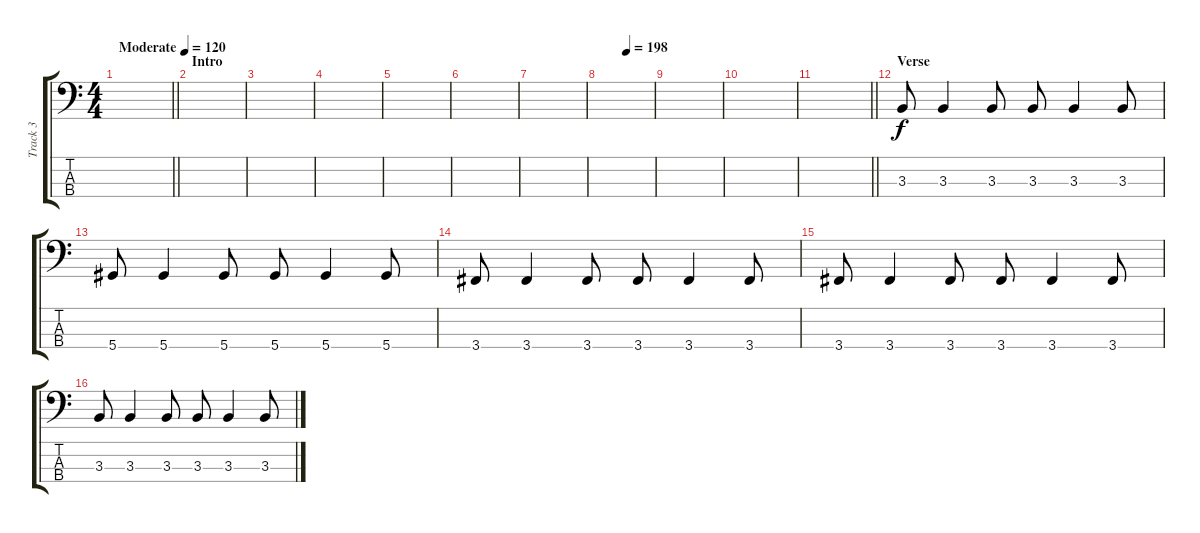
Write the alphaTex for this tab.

\track ("Track 3" "Track 3") {instrument electricbasspick}
\staff {score tabs}
\tuning (Gb2 Db2 Ab1 Eb1) {hide}
\ts (4 4)
\tempo (120 "Moderate")
\clef f4
\barLineRight lightlight
\ks c
|
\section ("" "Intro")
|
|
|
|
|
|
\tempo (198 0.5)
|
|
|
\barLineRight lightlight
|
\section ("" "Verse")
3.3.8 3.3.4 3.3.8 3.3.8 3.3.4 3.3.8 |
5.4.8 5.4.4 5.4.8 5.4.8 5.4.4 5.4.8 |
3.4.8 3.4.4 3.4.8 3.4.8 3.4.4 3.4.8 |
3.4.8 3.4.4 3.4.8 3.4.8 3.4.4 3.4.8 |
3.3.8 3.3.4 3.3.8 3.3.8 3.3.4 3.3.8
